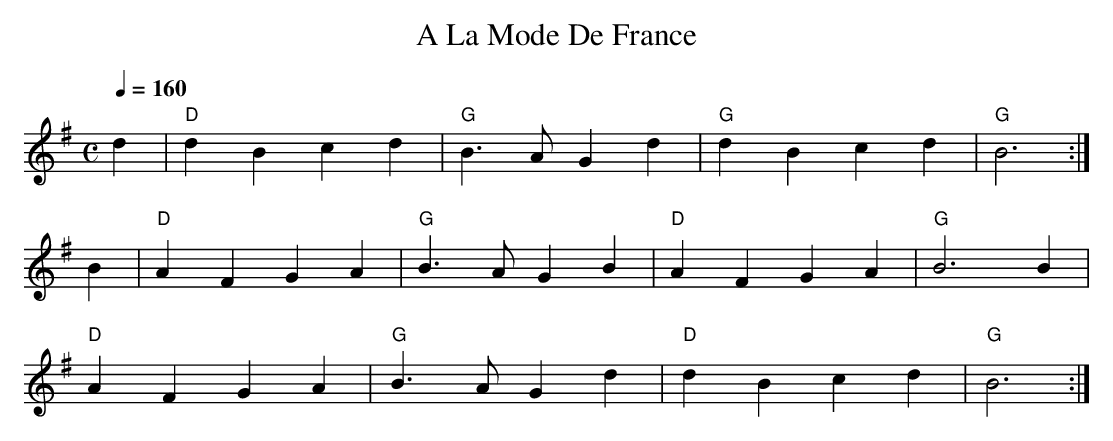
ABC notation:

X:1
T: A La Mode De France
M: C
L: 1/4
Q: 160
K: Gmaj
d | "D" d B c d | "G" B>A G d | "G" d B c d | "G" B3 :|
B | "D" A F G A | "G" B>A G B | "D" A F G A | "G" B3 B |
"D" A F G A | "G" B>A G d | "D" d B c d | "G" B3 :|
